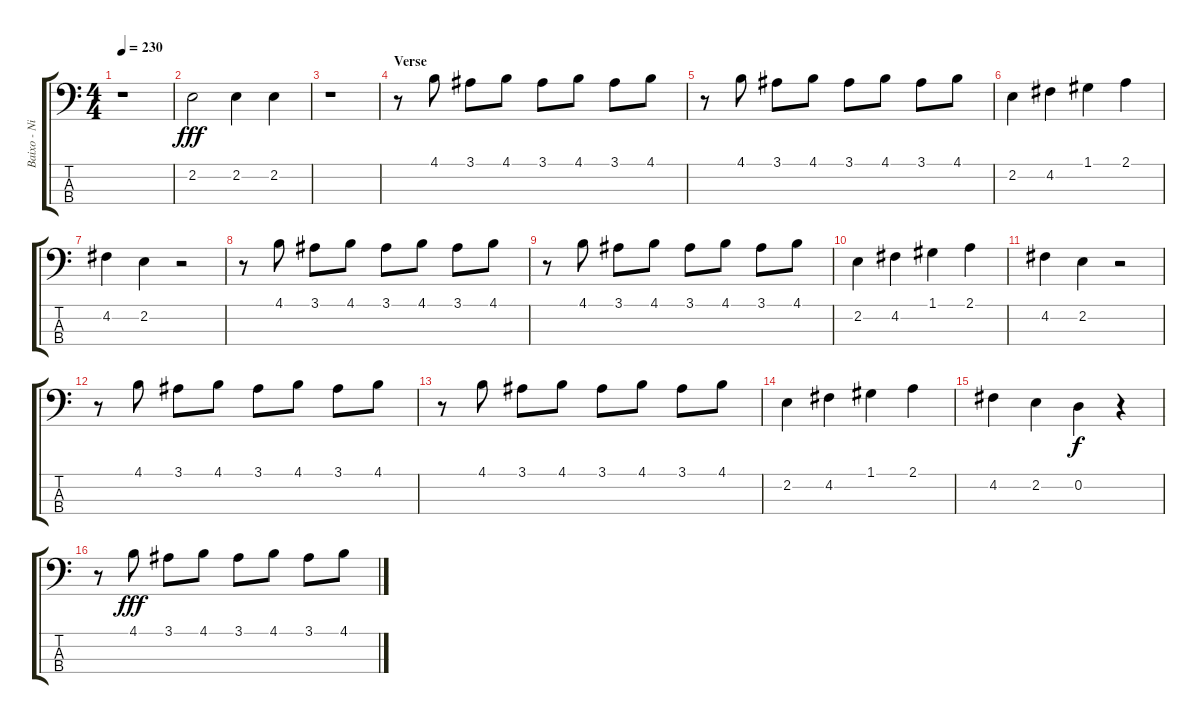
\track ("Baixo - Nikola" "Baixo - Ni") {instrument electricbasspick}
\staff {score tabs}
\tuning (G2 D2 A1 E1) {hide}
\ts (4 4)
\tempo 230
\clef f4
\ks c
r.1{dy fff} |
2.2.2 2.2.4 2.2.4 |
r.1 |
\section ("" "Verse")
r.8 4.1.8 3.1.8 4.1.8 3.1.8 4.1.8 3.1.8 4.1.8 |
r.8 4.1.8 3.1.8 4.1.8 3.1.8 4.1.8 3.1.8 4.1.8 |
2.2.4 4.2.4 1.1.4 2.1.4 |
4.2.4 2.2.4 r.2 |
r.8 4.1.8 3.1.8 4.1.8 3.1.8 4.1.8 3.1.8 4.1.8 |
r.8 4.1.8 3.1.8 4.1.8 3.1.8 4.1.8 3.1.8 4.1.8 |
2.2.4 4.2.4 1.1.4 2.1.4 |
4.2.4 2.2.4 r.2 |
r.8 4.1.8 3.1.8 4.1.8 3.1.8 4.1.8 3.1.8 4.1.8 |
r.8 4.1.8 3.1.8 4.1.8 3.1.8 4.1.8 3.1.8 4.1.8 |
2.2.4 4.2.4 1.1.4 2.1.4 |
4.2.4 2.2.4 0.2.4{dy f} r.4 |
r.8 4.1.8{dy fff} 3.1.8 4.1.8 3.1.8 4.1.8 3.1.8 4.1.8
